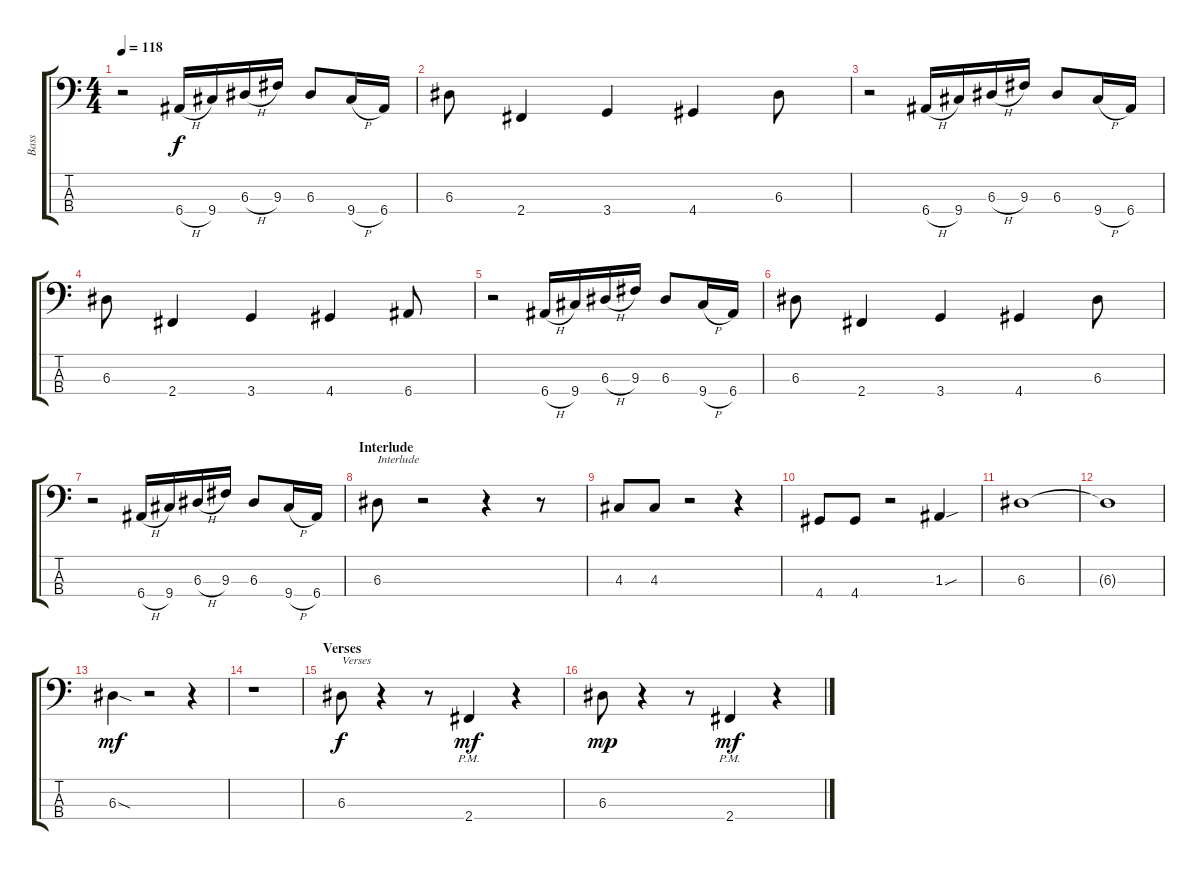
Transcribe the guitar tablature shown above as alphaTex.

\track ("Bass" "Bass") {instrument electricbassfinger}
\staff {score tabs}
\tuning (G2 D2 A1 E1) {hide}
\ts (4 4)
\tempo 118
\clef f4
\ks c
r.2{dy f} 6.4{h}.16 9.4.16 6.3{h}.16 9.3.16 6.3.8 9.4{h}.16 6.4.16 |
6.3.8 2.4.4 3.4.4 4.4.4 6.3.8 |
r.2 6.4{h}.16 9.4.16 6.3{h}.16 9.3.16 6.3.8 9.4{h}.16 6.4.16 |
6.3.8 2.4.4 3.4.4 4.4.4 6.4.8 |
r.2 6.4{h}.16 9.4.16 6.3{h}.16 9.3.16 6.3.8 9.4{h}.16 6.4.16 |
6.3.8 2.4.4 3.4.4 4.4.4 6.3.8 |
r.2 6.4{h}.16 9.4.16 6.3{h}.16 9.3.16 6.3.8 9.4{h}.16 6.4.16 |
\section ("" "Interlude")
6.3.8{txt "Interlude"} r.2 r.4 r.8 |
4.3.8 4.3.8 r.2 r.4 |
4.4.8 4.4.8 r.2 1.3{sou}.4 |
6.3.1 |
6.3{t}.1 |
6.3{sod}.4{dy mf} r.2 r.4 |
r.1 |
\section ("" "Verses")
6.3.8{txt "Verses" dy f} r.4 r.8 2.4{pm}.4{dy mf} r.4 |
6.3.8{dy mp} r.4 r.8 2.4{pm}.4{dy mf} r.4
